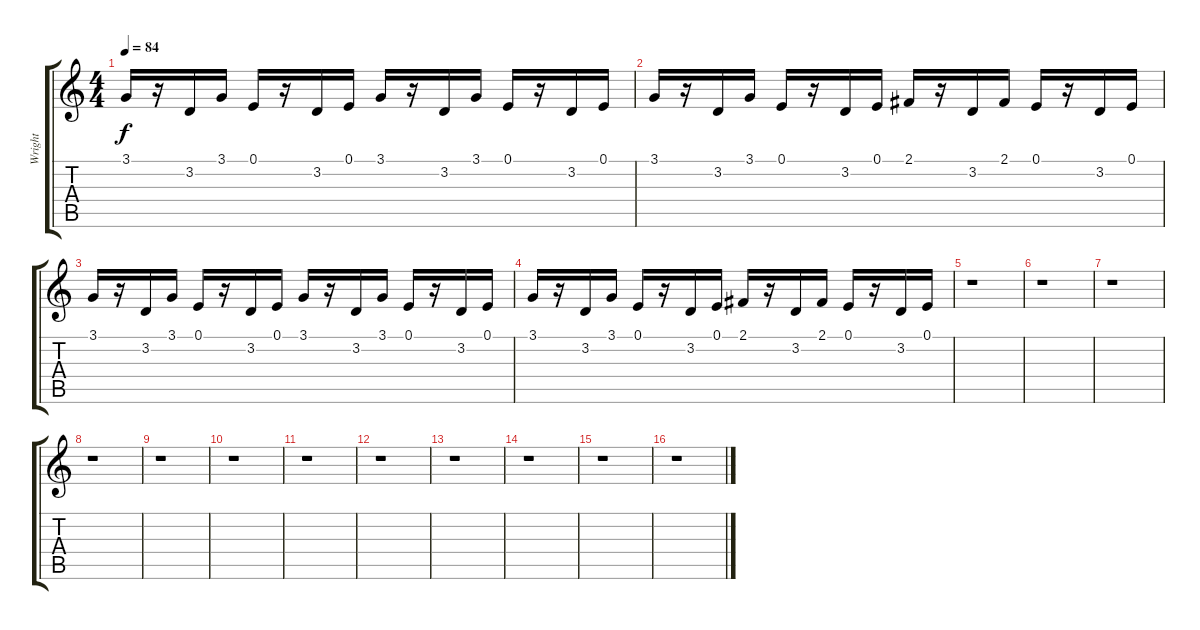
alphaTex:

\track ("Wright" "Wright") {instrument drawbarorgan}
\staff {score tabs}
\tuning (E4 B3 G3 D3 A2 E2) {hide}
\ts (4 4)
\tempo 84
\clef g2
\ks c
3.1.16{dy f} r.16 3.2.16 3.1.16 0.1.16 r.16 3.2.16 0.1.16 3.1.16 r.16 3.2.16 3.1.16 0.1.16 r.16 3.2.16 0.1.16 |
3.1.16 r.16 3.2.16 3.1.16 0.1.16 r.16 3.2.16 0.1.16 2.1.16 r.16 3.2.16 2.1.16 0.1.16 r.16 3.2.16 0.1.16 |
3.1.16 r.16 3.2.16 3.1.16 0.1.16 r.16 3.2.16 0.1.16 3.1.16 r.16 3.2.16 3.1.16 0.1.16 r.16 3.2.16 0.1.16 |
3.1.16 r.16 3.2.16 3.1.16 0.1.16 r.16 3.2.16 0.1.16 2.1.16 r.16 3.2.16 2.1.16 0.1.16 r.16 3.2.16 0.1.16 |
r.1 |
r.1 |
r.1 |
r.1 |
r.1 |
r.1 |
r.1 |
r.1 |
r.1 |
r.1 |
r.1 |
r.1
